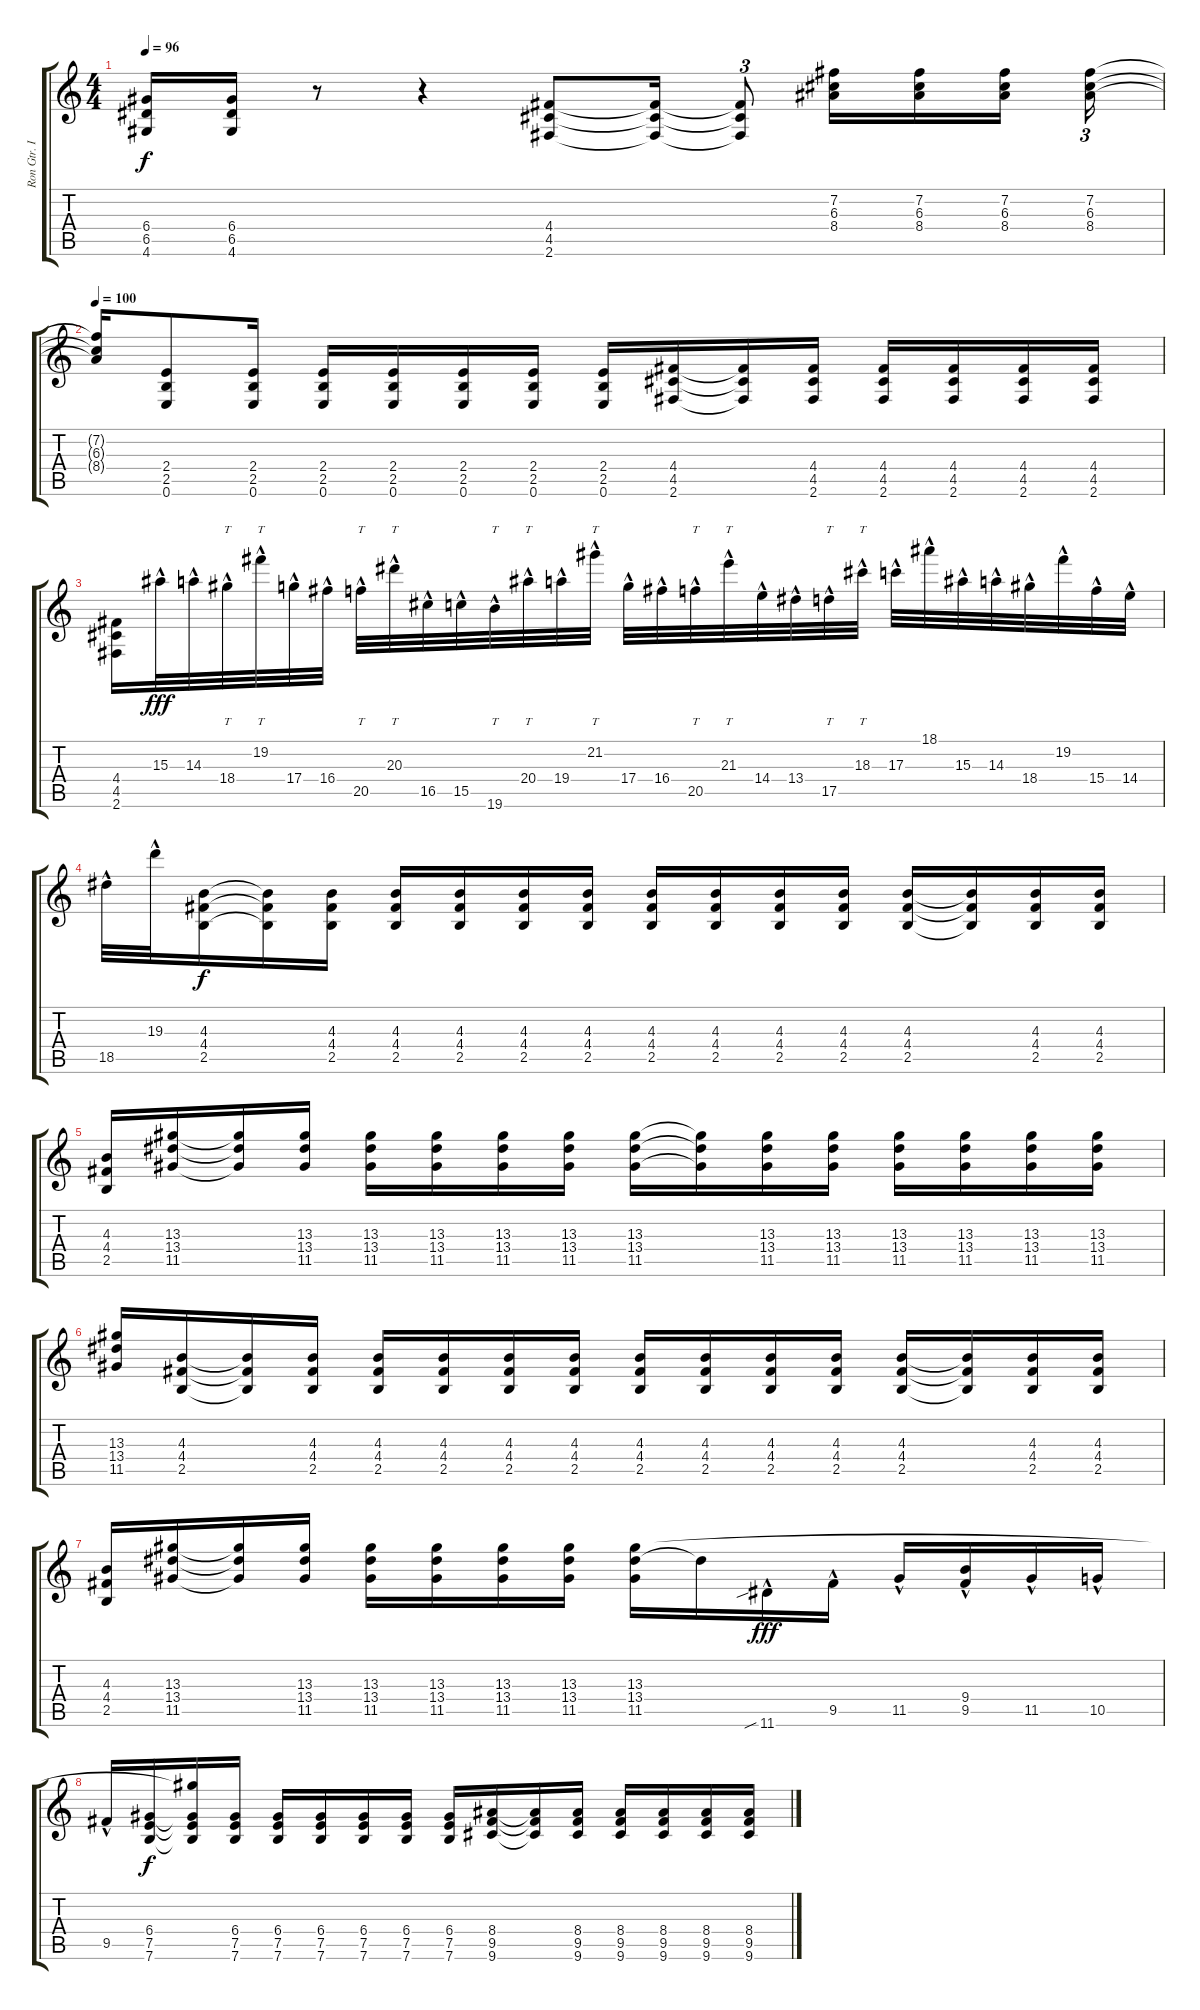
\track ("Ron Gtr. I" "Ron Gtr. I") {instrument overdrivenguitar}
\staff {score tabs}
\tuning (E4 B3 G3 D3 A2 E2) {hide}
\ts (4 4)
\tempo 96
\clef g2
\ks c
(6.4 6.5 4.6).16{dy f} (6.4 6.5 4.6).16 r.8 r.4 (4.4 4.5 2.6).8 (4.4{t} 4.5{t} 2.6{t}).16 (4.4{t} 4.5{t} 2.6{t}).8{tu (3 2)} (7.2 6.3 8.4).16 (7.2 6.3 8.4).16 (7.2 6.3 8.4).16{beam splitsecondary} (7.2 6.3 8.4).16{tu (3 2)} |
\tempo 100
(7.2{t} 6.3{t} 8.4{t}).16 (2.4 2.5 0.6).8 (2.4 2.5 0.6).16 (2.4 2.5 0.6).16 (2.4 2.5 0.6).16 (2.4 2.5 0.6).16 (2.4 2.5 0.6).16 (2.4 2.5 0.6).16 (4.4 4.5 2.6).16 (4.4{t} 4.5{t} 2.6{t}).16 (4.4 4.5 2.6).16 (4.4 4.5 2.6).16 (4.4 4.5 2.6).16 (4.4 4.5 2.6).16 (4.4 4.5 2.6).16 |
(4.4 4.5 2.6).16 15.3{hac}.32{dy fff} 14.3{hac}.32 18.4{hac}.32{tt} 19.2{hac}.32{tt} 17.4{hac}.32 16.4{hac}.32 20.5{hac}.32{tt} 20.3{hac}.32{tt} 16.5{hac}.32 15.5{hac}.32 19.6{hac}.32{tt} 20.4{hac}.32{tt} 19.4{hac}.32 21.2{hac}.32{tt} 17.4{hac}.32 16.4{hac}.32 20.5{hac}.32{tt} 21.3{hac}.32{tt} 14.4{hac}.32 13.4{hac}.32 17.5{hac}.32{tt} 18.3{hac}.32{tt} 17.3{hac}.32 18.1{hac}.32 15.3{hac}.32 14.3{hac}.32 18.4{hac}.32 19.2{hac}.32 15.4{hac}.32 14.4{hac}.32 |
18.5{hac}.32 19.3{hac}.32 (4.3 4.4 2.5).16{dy f} (4.3{t} 4.4{t} 2.5{t}).16 (4.3 4.4 2.5).16 (4.3 4.4 2.5).16 (4.3 4.4 2.5).16 (4.3 4.4 2.5).16 (4.3 4.4 2.5).16 (4.3 4.4 2.5).16 (4.3 4.4 2.5).16 (4.3 4.4 2.5).16 (4.3 4.4 2.5).16 (4.3 4.4 2.5).16 (4.3{t} 4.4{t} 2.5{t}).16 (4.3 4.4 2.5).16 (4.3 4.4 2.5).16 |
(4.3 4.4 2.5).16 (13.3 13.4 11.5).16 (13.3{t} 13.4{t} 11.5{t}).16 (13.3 13.4 11.5).16 (13.3 13.4 11.5).16 (13.3 13.4 11.5).16 (13.3 13.4 11.5).16 (13.3 13.4 11.5).16 (13.3 13.4 11.5).16 (13.3{t} 13.4{t} 11.5{t}).16 (13.3 13.4 11.5).16 (13.3 13.4 11.5).16 (13.3 13.4 11.5).16 (13.3 13.4 11.5).16 (13.3 13.4 11.5).16 (13.3 13.4 11.5).16 |
(13.3 13.4 11.5).16 (4.3 4.4 2.5).16 (4.3{t} 4.4{t} 2.5{t}).16 (4.3 4.4 2.5).16 (4.3 4.4 2.5).16 (4.3 4.4 2.5).16 (4.3 4.4 2.5).16 (4.3 4.4 2.5).16 (4.3 4.4 2.5).16 (4.3 4.4 2.5).16 (4.3 4.4 2.5).16 (4.3 4.4 2.5).16 (4.3 4.4 2.5).16 (4.3{t} 4.4{t} 2.5{t}).16 (4.3 4.4 2.5).16 (4.3 4.4 2.5).16 |
(4.3 4.4 2.5).16 (13.3 13.4 11.5).16 (13.3{t} 13.4{t} 11.5{t}).16 (13.3 13.4 11.5).16 (13.3 13.4 11.5).16 (13.3 13.4 11.5).16 (13.3 13.4 11.5).16 (13.3 13.4 11.5).16 (13.3 13.4 11.5).16 13.4{t}.16 11.6{sib hac}.16{dy fff} 9.5{hac}.16 11.5{hac}.16 (9.4{hac} 9.5{hac}).16 11.5{hac}.16 10.5{hac}.16 |
9.5{hac}.16 (6.4 7.5 7.6).16{dy f} (13.3{t} 6.4{t} 7.5{t} 7.6{t}).16 (6.4 7.5 7.6).16 (6.4 7.5 7.6).16 (6.4 7.5 7.6).16 (6.4 7.5 7.6).16 (6.4 7.5 7.6).16 (6.4 7.5 7.6).16 (8.4 9.5 9.6).16 (8.4{t} 9.5{t} 9.6{t}).16 (8.4 9.5 9.6).16 (8.4 9.5 9.6).16 (8.4 9.5 9.6).16 (8.4 9.5 9.6).16 (8.4 9.5 9.6).16
